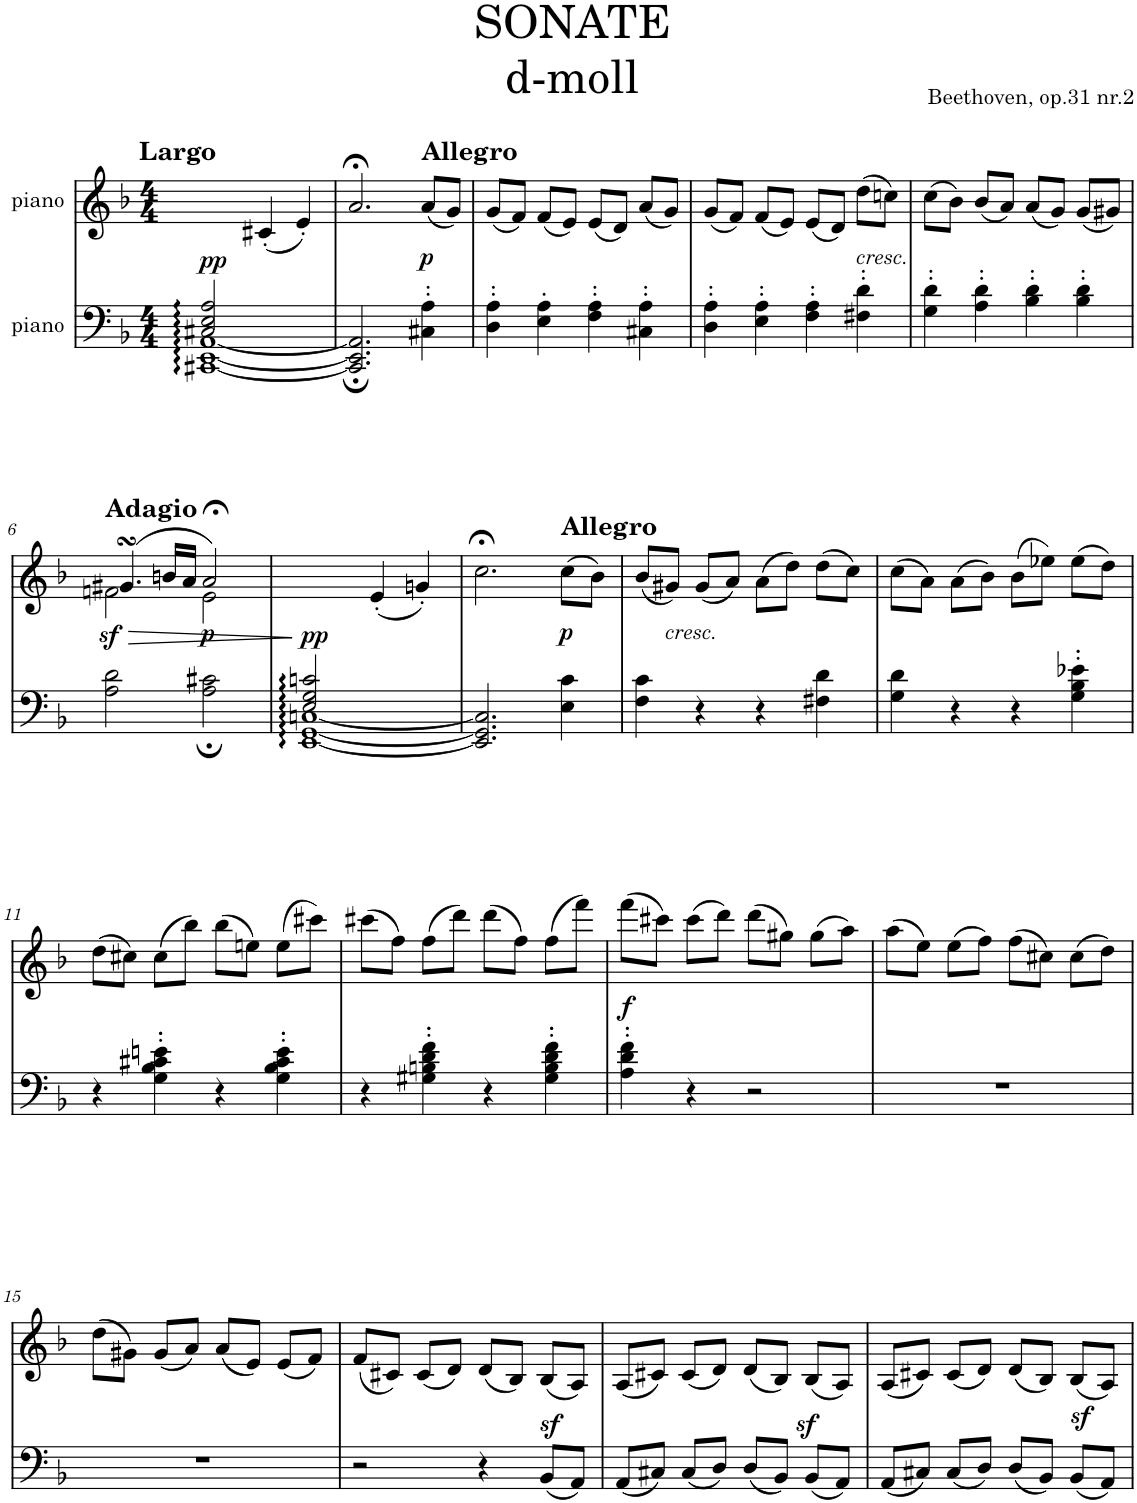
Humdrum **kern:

**kern	**dynam	**kern	**text	**dynam
*part2	*part2	*part1	*part1	*part1
*staff2	*staff2	*staff1	*staff1	*staff1
*I"piano	*	*I"piano	*	*
*I'Pno	*	*I'Pno	*	*
*clefF4	*	*clefG2	*	*
*k[b-]	*	*k[b-]	*	*
*d:	*	*d:	*	*
*M4/4	*	*M4/4	*	*
=1	=1	=1	=1	=1
*^	*	*	*	*
!	!	!	!LO:TX:a:B:t=Largo	!	!
!	!	!LO:DY:a	!	!	!
2C#X/ 2E/ 2A/	[1CC#X [1EE [1AA	pp	2ryy	.	.
!	!	!	!	!LO:LY:b	!
2ryy	.	.	(4c#X'/	pp	.
.	.	.	4e'/)	.	.
*v	*v	*	*	*	*
=2	=2	=2	=2	=2
2.CC#/]; 2.EE/]; 2.AA/];	.	2.a;</	.	.
!	!	!LO:TX:a:B:t=Allegro	!	!
!	!	!	!LO:LY:b	!LO:DY:b
4C#X\' 4A\'	.	(8a/L	p	p
.	.	8g/J)	.	.
=3	=3	=3	=3	=3
4D\' 4A\'	.	(8g/L	.	.
.	.	8f/J)	.	.
4E\' 4A\'	.	(8f/L	.	.
.	.	8e/J)	.	.
4F\' 4A\'	.	(8e/L	.	.
.	.	8d/J)	.	.
4C#X\' 4A\'	.	(8a/L	.	.
.	.	8g/J)	.	.
=4	=4	=4	=4	=4
4D\' 4A\'	.	(8g/L	.	.
.	.	8f/J)	.	.
4E\' 4A\'	.	(8f/L	.	.
.	.	8e/J)	.	.
4F\' 4A\'	.	(8e/L	.	.
!	!	!	!LO:LY:b	!
.	.	8d/J)	<	.
!	!	!LO:TX:b:i:t=cresc.	!	!
4F#X\' 4d\'	.	(8dd\L	.	.
.	.	8ccn\J)	.	.
=5	=5	=5	=5	=5
4G\' 4d\'	.	(8cc\L	.	.
.	.	8b-\J)	.	.
4A\' 4d\'	.	(8b-/L	.	.
.	.	8a/J)	.	.
4B-\' 4d\'	.	(8a/L	.	.
.	.	8g/J)	.	.
4B-\' 4d\'	.	(8g/L	.	.
.	.	8g#X/J)	.	.
!!LO:LB:g=z
=6	=6	=6	=6	=6
!	!	!LO:TX:a:B:t=Adagio	!	!
!	!	!	!LO:LY:b	!LO:HP:b
*	*	*^	*	*
!	!	!	!	!	!LO:DY:n=1:b
2A\ 2d\	.	(4.g#XsSsS/	2fn\	f	> sf
.	.	16bn/LL	.	.	.
.	.	16a/JJ	.	.	.
!	!	!	!	!LO:LY:b	!LO:DY:n=2:b
2A\; 2c#X\;	.	2a;</)	2e\	p	p
*	*	*v	*v	*	*
.	.	.	.	]
=7	=7	=7	=7	=7
*^	*	*	*	*
!	!	!	!	!	!LO:DY:b
2E/ 2G/ 2cn/	[1EE [1GG [1Cn	.	2ryy	.	pp
!	!	!	!	!LO:LY:b	!
2ryy	.	.	(4e'/	p	.
.	.	.	4gn'/)	.	.
*v	*v	*	*	*	*
=8	=8	=8	=8	=8
2.EE/] 2.GG/] 2.C/]	.	2.cc;<\	.	.
!	!	!LO:TX:a:B:t=Allegro	!	!
!	!	!	!LO:LY:b	!LO:DY:b
4E\ 4c\	.	(8cc\L	p	p
.	.	8b-\J)	.	.
=9	=9	=9	=9	=9
4F\ 4c\	.	(8b-/L	.	.
!	!	!LO:TX:b:i:t=cresc.	!	!
!	!	!	!LO:LY:b	!
.	.	8g#X/J)	<	.
4r	.	(8g#/L	.	.
.	.	8a/J)	.	.
4r	.	(8a\L	.	.
.	.	8dd\J)	.	.
4F#X\ 4d\	.	(8dd\L	.	.
.	.	8cc\J)	.	.
=10	=10	=10	=10	=10
4G\ 4d\	.	(8cc\L	.	.
.	.	8a\J)	.	.
4r	.	(8a\L	.	.
.	.	8b-\J)	.	.
4r	.	(8b-\L	.	.
.	.	8ee-X\J)	.	.
4G\' 4B-\' 4e-X\'	.	(8ee-\L	.	.
.	.	8dd\J)	.	.
!!LO:LB:g=z
=11	=11	=11	=11	=11
4r	.	(8dd\L	.	.
.	.	8cc#X\J)	.	.
4G\' 4B-\' 4c#X\' 4en\'	.	(8cc#\L	.	.
.	.	8bb-\J)	.	.
4r	.	(8bb-\L	.	.
.	.	8een\J)	.	.
4G\' 4B-\' 4c#\' 4e\'	.	(8ee\L	.	.
.	.	8ccc#X\J)	.	.
=12	=12	=12	=12	=12
4r	.	(8ccc#X\L	.	.
.	.	8ff\J)	.	.
4G#X\' 4Bn\' 4d\' 4f\'	.	(8ff\L	.	.
.	.	8ddd\J)	.	.
4r	.	(8ddd\L	.	.
.	.	8ff\J)	.	.
4G#\' 4B\' 4d\' 4f\'	.	(8ff\L	.	.
.	.	8fff\J)	.	.
=13	=13	=13	=13	=13
!	!	!	!LO:LY:b	!LO:DY:b
4A\' 4d\' 4f\'	.	(8fff\L	f	f
.	.	8ccc#X\J)	.	.
4r	.	(8ccc#\L	.	.
.	.	8ddd\J)	.	.
2r	.	(8ddd\L	.	.
.	.	8gg#X\J)	.	.
.	.	(8gg#\L	.	.
.	.	8aa\J)	.	.
=14	=14	=14	=14	=14
1r	.	(8aa\L	.	.
.	.	8ee\J)	.	.
.	.	(8ee\L	.	.
.	.	8ff\J)	.	.
.	.	(8ff\L	.	.
.	.	8cc#X\J)	.	.
.	.	(8cc#\L	.	.
.	.	8dd\J)	.	.
!!LO:LB:g=z
=15	=15	=15	=15	=15
1r	.	(8dd\L	.	.
.	.	8g#X\J)	.	.
.	.	(8g#/L	.	.
.	.	8a/J)	.	.
.	.	(8a/L	.	.
.	.	8e/J)	.	.
.	.	(8e/L	.	.
.	.	8f/J)	.	.
=16	=16	=16	=16	=16
2r	.	(8f/L	.	.
.	.	8c#X/J)	.	.
.	.	(8c#/L	.	.
.	.	8d/J)	.	.
4r	.	(8d/L	.	.
.	.	8B-/J)	.	.
(8BB-z>/L	.	(8B-/L	.	.
8AA/J)	.	8A/J)	.	.
=17	=17	=17	=17	=17
(8AA/L	.	(8A/L	.	.
8C#X/J)	.	8c#X/J)	.	.
(8C#/L	.	(8c#/L	.	.
8D/J)	.	8d/J)	.	.
(8D/L	.	(8d/L	.	.
8BB-/J)	.	8B-/J)	.	.
(8BB-z>/L	.	(8B-/L	.	.
8AA/J)	.	8A/J)	.	.
=18	=18	=18	=18	=18
(8AA/L	.	(8A/L	.	.
8C#X/J)	.	8c#X/J)	.	.
(8C#/L	.	(8c#/L	.	.
8D/J)	.	8d/J)	.	.
(8D/L	.	(8d/L	.	.
8BB-/J)	.	8B-/J)	.	.
(8BB-z>/L	.	(8B-/L	.	.
8AA/J)	.	8A/J)	.	.
=	=	=	=	=
*-	*-	*-	*-	*-
